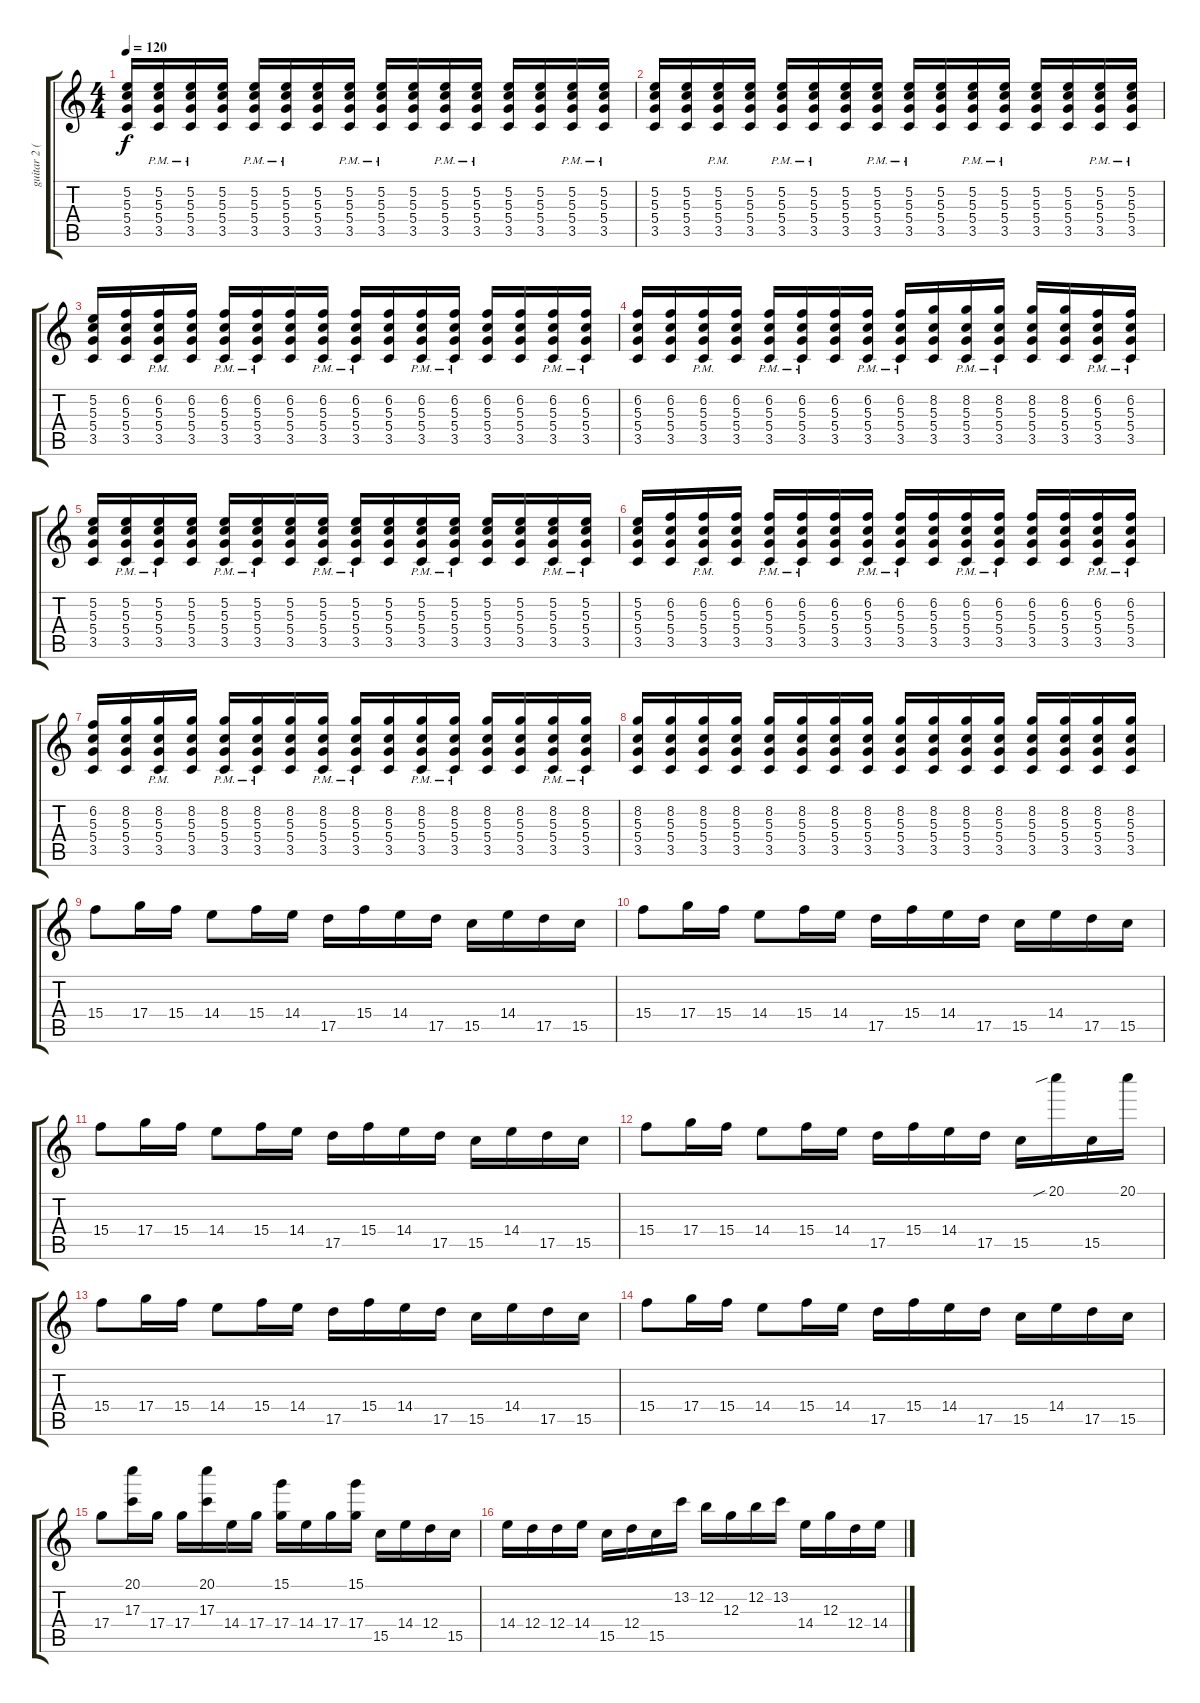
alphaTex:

\track ("guitar 2 (extra)" "guitar 2 (") {instrument distortionguitar}
\staff {score tabs}
\tuning (E4 B3 G3 D3 A2 E2) {hide}
\ts (4 4)
\tempo 120
\clef g2
\ks c
(5.2 5.3 5.4 3.5).16{dy f} (5.2{pm} 5.3{pm} 5.4{pm} 3.5{pm}).16 (5.2{pm} 5.3{pm} 5.4{pm} 3.5{pm}).16 (5.2 5.3 5.4 3.5).16 (5.2{pm} 5.3{pm} 5.4{pm} 3.5{pm}).16 (5.2{pm} 5.3{pm} 5.4{pm} 3.5{pm}).16 (5.2 5.3 5.4 3.5).16 (5.2{pm} 5.3{pm} 5.4{pm} 3.5{pm}).16 (5.2{pm} 5.3{pm} 5.4{pm} 3.5{pm}).16 (5.2 5.3 5.4 3.5).16 (5.2{pm} 5.3{pm} 5.4{pm} 3.5{pm}).16 (5.2{pm} 5.3{pm} 5.4{pm} 3.5{pm}).16 (5.2 5.3 5.4 3.5).16 (5.2 5.3 5.4 3.5).16 (5.2{pm} 5.3{pm} 5.4{pm} 3.5{pm}).16 (5.2{pm} 5.3{pm} 5.4{pm} 3.5{pm}).16 |
(5.2 5.3 5.4 3.5).16 (5.2 5.3 5.4 3.5).16 (5.2{pm} 5.3{pm} 5.4{pm} 3.5{pm}).16 (5.2 5.3 5.4 3.5).16 (5.2{pm} 5.3{pm} 5.4{pm} 3.5{pm}).16 (5.2{pm} 5.3{pm} 5.4{pm} 3.5{pm}).16 (5.2 5.3 5.4 3.5).16 (5.2{pm} 5.3{pm} 5.4{pm} 3.5{pm}).16 (5.2{pm} 5.3{pm} 5.4{pm} 3.5{pm}).16 (5.2 5.3 5.4 3.5).16 (5.2{pm} 5.3{pm} 5.4{pm} 3.5{pm}).16 (5.2{pm} 5.3{pm} 5.4{pm} 3.5{pm}).16 (5.2 5.3 5.4 3.5).16 (5.2 5.3 5.4 3.5).16 (5.2{pm} 5.3{pm} 5.4{pm} 3.5{pm}).16 (5.2{pm} 5.3{pm} 5.4{pm} 3.5{pm}).16 |
(5.2 5.3 5.4 3.5).16 (6.2 5.3 5.4 3.5).16 (6.2{pm} 5.3{pm} 5.4{pm} 3.5{pm}).16 (6.2 5.3 5.4 3.5).16 (6.2{pm} 5.3{pm} 5.4{pm} 3.5{pm}).16 (6.2{pm} 5.3{pm} 5.4{pm} 3.5{pm}).16 (6.2 5.3 5.4 3.5).16 (6.2{pm} 5.3{pm} 5.4{pm} 3.5{pm}).16 (6.2{pm} 5.3{pm} 5.4{pm} 3.5{pm}).16 (6.2 5.3 5.4 3.5).16 (6.2{pm} 5.3{pm} 5.4{pm} 3.5{pm}).16 (6.2{pm} 5.3{pm} 5.4{pm} 3.5{pm}).16 (6.2 5.3 5.4 3.5).16 (6.2 5.3 5.4 3.5).16 (6.2{pm} 5.3{pm} 5.4{pm} 3.5{pm}).16 (6.2{pm} 5.3{pm} 5.4{pm} 3.5{pm}).16 |
(6.2 5.3 5.4 3.5).16 (6.2 5.3 5.4 3.5).16 (6.2{pm} 5.3{pm} 5.4{pm} 3.5{pm}).16 (6.2 5.3 5.4 3.5).16 (6.2{pm} 5.3{pm} 5.4{pm} 3.5{pm}).16 (6.2{pm} 5.3{pm} 5.4{pm} 3.5{pm}).16 (6.2 5.3 5.4 3.5).16 (6.2{pm} 5.3{pm} 5.4{pm} 3.5{pm}).16 (6.2{pm} 5.3{pm} 5.4{pm} 3.5{pm}).16 (8.2 5.3 5.4 3.5).16 (8.2{pm} 5.3{pm} 5.4{pm} 3.5{pm}).16 (8.2{pm} 5.3{pm} 5.4{pm} 3.5{pm}).16 (8.2 5.3 5.4 3.5).16 (8.2 5.3 5.4 3.5).16 (6.2{pm} 5.3{pm} 5.4{pm} 3.5{pm}).16 (6.2{pm} 5.3{pm} 5.4{pm} 3.5{pm}).16 |
(5.2 5.3 5.4 3.5).16 (5.2{pm} 5.3{pm} 5.4{pm} 3.5{pm}).16 (5.2{pm} 5.3{pm} 5.4{pm} 3.5{pm}).16 (5.2 5.3 5.4 3.5).16 (5.2{pm} 5.3{pm} 5.4{pm} 3.5{pm}).16 (5.2{pm} 5.3{pm} 5.4{pm} 3.5{pm}).16 (5.2 5.3 5.4 3.5).16 (5.2{pm} 5.3{pm} 5.4{pm} 3.5{pm}).16 (5.2{pm} 5.3{pm} 5.4{pm} 3.5{pm}).16 (5.2 5.3 5.4 3.5).16 (5.2{pm} 5.3{pm} 5.4{pm} 3.5{pm}).16 (5.2{pm} 5.3{pm} 5.4{pm} 3.5{pm}).16 (5.2 5.3 5.4 3.5).16 (5.2 5.3 5.4 3.5).16 (5.2{pm} 5.3{pm} 5.4{pm} 3.5{pm}).16 (5.2{pm} 5.3{pm} 5.4{pm} 3.5{pm}).16 |
(5.2 5.3 5.4 3.5).16 (6.2 5.3 5.4 3.5).16 (6.2{pm} 5.3{pm} 5.4{pm} 3.5{pm}).16 (6.2 5.3 5.4 3.5).16 (6.2{pm} 5.3{pm} 5.4{pm} 3.5{pm}).16 (6.2{pm} 5.3{pm} 5.4{pm} 3.5{pm}).16 (6.2 5.3 5.4 3.5).16 (6.2{pm} 5.3{pm} 5.4{pm} 3.5{pm}).16 (6.2{pm} 5.3{pm} 5.4{pm} 3.5{pm}).16 (6.2 5.3 5.4 3.5).16 (6.2{pm} 5.3{pm} 5.4{pm} 3.5{pm}).16 (6.2{pm} 5.3{pm} 5.4{pm} 3.5{pm}).16 (6.2 5.3 5.4 3.5).16 (6.2 5.3 5.4 3.5).16 (6.2{pm} 5.3{pm} 5.4{pm} 3.5{pm}).16 (6.2{pm} 5.3{pm} 5.4{pm} 3.5{pm}).16 |
(6.2 5.3 5.4 3.5).16 (8.2 5.3 5.4 3.5).16 (8.2{pm} 5.3{pm} 5.4{pm} 3.5{pm}).16 (8.2 5.3 5.4 3.5).16 (8.2{pm} 5.3{pm} 5.4{pm} 3.5{pm}).16 (8.2{pm} 5.3{pm} 5.4{pm} 3.5{pm}).16 (8.2 5.3 5.4 3.5).16 (8.2{pm} 5.3{pm} 5.4{pm} 3.5{pm}).16 (8.2{pm} 5.3{pm} 5.4{pm} 3.5{pm}).16 (8.2 5.3 5.4 3.5).16 (8.2{pm} 5.3{pm} 5.4{pm} 3.5{pm}).16 (8.2{pm} 5.3{pm} 5.4{pm} 3.5{pm}).16 (8.2 5.3 5.4 3.5).16 (8.2 5.3 5.4 3.5).16 (8.2{pm} 5.3{pm} 5.4{pm} 3.5{pm}).16 (8.2{pm} 5.3{pm} 5.4{pm} 3.5{pm}).16 |
(8.2 5.3 5.4 3.5).16 (8.2 5.3 5.4 3.5).16 (8.2 5.3 5.4 3.5).16 (8.2 5.3 5.4 3.5).16 (8.2 5.3 5.4 3.5).16 (8.2 5.3 5.4 3.5).16 (8.2 5.3 5.4 3.5).16 (8.2 5.3 5.4 3.5).16 (8.2 5.3 5.4 3.5).16 (8.2 5.3 5.4 3.5).16 (8.2 5.3 5.4 3.5).16 (8.2 5.3 5.4 3.5).16 (8.2 5.3 5.4 3.5).16 (8.2 5.3 5.4 3.5).16 (8.2 5.3 5.4 3.5).16 (8.2 5.3 5.4 3.5).16 |
15.4.8{volume 14} 17.4.16 15.4.16 14.4.8 15.4.16 14.4.16 17.5.16 15.4.16 14.4.16 17.5.16 15.5.16 14.4.16 17.5.16 15.5.16 |
15.4.8{volume 9} 17.4.16 15.4.16 14.4.8 15.4.16 14.4.16 17.5.16 15.4.16 14.4.16 17.5.16 15.5.16 14.4.16 17.5.16 15.5.16 |
15.4.8 17.4.16 15.4.16 14.4.8 15.4.16 14.4.16 17.5.16 15.4.16 14.4.16 17.5.16 15.5.16 14.4.16 17.5.16 15.5.16 |
15.4.8 17.4.16 15.4.16 14.4.8 15.4.16 14.4.16 17.5.16 15.4.16 14.4.16 17.5.16 15.5.16 20.1{sib}.16 15.5.16 20.1.16 |
15.4.8 17.4.16 15.4.16 14.4.8 15.4.16 14.4.16 17.5.16 15.4.16 14.4.16 17.5.16 15.5.16 14.4.16 17.5.16 15.5.16 |
15.4.8 17.4.16 15.4.16 14.4.8 15.4.16 14.4.16 17.5.16 15.4.16 14.4.16 17.5.16 15.5.16 14.4.16 17.5.16 15.5.16 |
17.4.8 (20.1 17.3).16 17.4.16 17.4.16 (20.1 17.3).16 14.4.16 17.4.16 (15.1 17.4).16 14.4.16 17.4.16 (15.1 17.4).16 15.5.16 14.4.16 12.4.16 15.5.16 |
14.4.16 12.4.16 12.4.16 14.4.16 15.5.16 12.4.16 15.5.16 13.2.16 12.2.16 12.3.16 12.2.16 13.2.16 14.4.16 12.3.16 12.4.16 14.4.16
